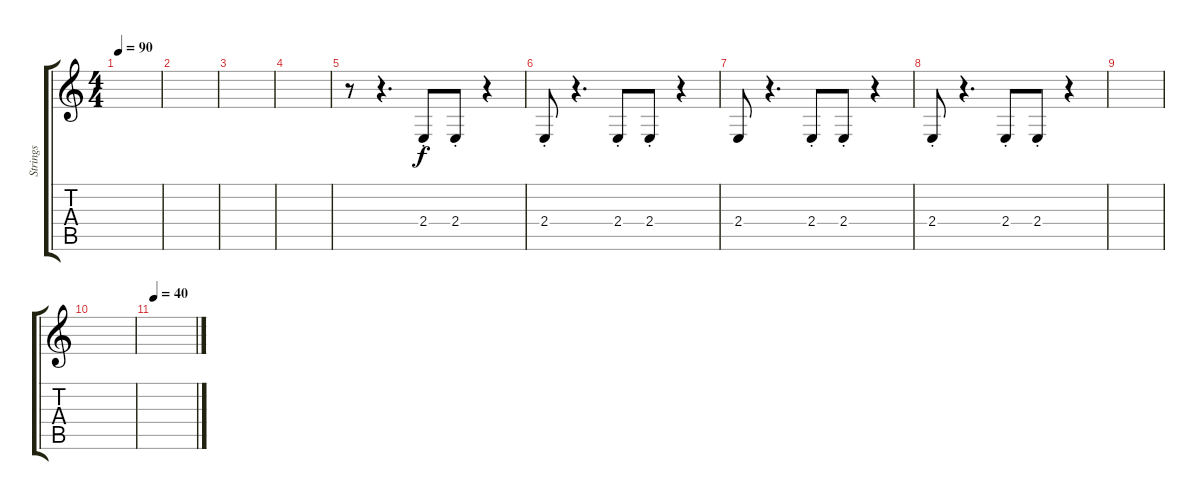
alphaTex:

\track ("Strings" "Strings") {instrument stringensemble1}
\staff {score tabs}
\tuning (E4 B3 G3 D3 A2 E2) {hide}
\ts (4 4)
\tempo 90
\clef g2
\ks c
|
|
|
|
r.8 r.4{d} 2.4{st}.8 2.4{st}.8 r.4 |
2.4{st}.8 r.4{d} 2.4{st}.8 2.4{st}.8 r.4 |
2.4.8 r.4{d} 2.4{st}.8 2.4{st}.8 r.4 |
2.4{st}.8 r.4{d} 2.4{st}.8 2.4{st}.8 r.4 |
|
|
\tempo 40
